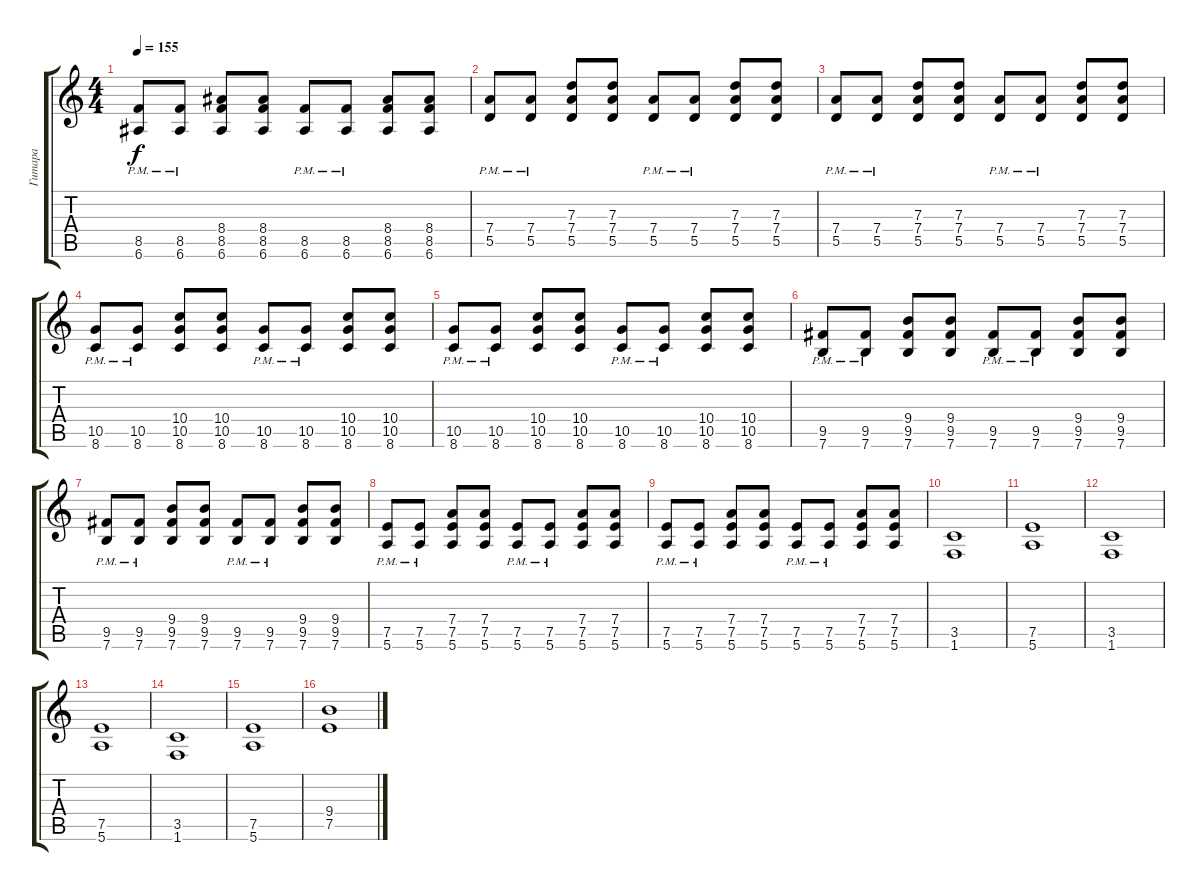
\track ("Гитара" "Гитара") {instrument distortionguitar}
\staff {score tabs}
\tuning (E4 B3 G3 D3 A2 E2) {hide}
\ts (4 4)
\tempo 155
\clef g2
\ks c
(8.5{pm} 6.6{pm}).8{dy f} (8.5{pm} 6.6{pm}).8 (8.4 8.5 6.6).8 (8.4 8.5 6.6).8 (8.5{pm} 6.6{pm}).8 (8.5{pm} 6.6{pm}).8 (8.4 8.5 6.6).8 (8.4 8.5 6.6).8 |
(7.4{pm} 5.5{pm}).8 (7.4{pm} 5.5{pm}).8 (7.3 7.4 5.5).8 (7.3 7.4 5.5).8 (7.4{pm} 5.5{pm}).8 (7.4{pm} 5.5{pm}).8 (7.3 7.4 5.5).8 (7.3 7.4 5.5).8 |
(7.4{pm} 5.5{pm}).8 (7.4{pm} 5.5{pm}).8 (7.3 7.4 5.5).8 (7.3 7.4 5.5).8 (7.4{pm} 5.5{pm}).8 (7.4{pm} 5.5{pm}).8 (7.3 7.4 5.5).8 (7.3 7.4 5.5).8 |
(10.5{pm} 8.6{pm}).8 (10.5{pm} 8.6{pm}).8 (10.4 10.5 8.6).8 (10.4 10.5 8.6).8 (10.5{pm} 8.6{pm}).8 (10.5{pm} 8.6{pm}).8 (10.4 10.5 8.6).8 (10.4 10.5 8.6).8 |
(10.5{pm} 8.6{pm}).8 (10.5{pm} 8.6{pm}).8 (10.4 10.5 8.6).8 (10.4 10.5 8.6).8 (10.5{pm} 8.6{pm}).8 (10.5{pm} 8.6{pm}).8 (10.4 10.5 8.6).8 (10.4 10.5 8.6).8 |
(9.5{pm} 7.6{pm}).8 (9.5{pm} 7.6{pm}).8 (9.4 9.5 7.6).8 (9.4 9.5 7.6).8 (9.5{pm} 7.6{pm}).8 (9.5{pm} 7.6{pm}).8 (9.4 9.5 7.6).8 (9.4 9.5 7.6).8 |
(9.5{pm} 7.6{pm}).8 (9.5{pm} 7.6{pm}).8 (9.4 9.5 7.6).8 (9.4 9.5 7.6).8 (9.5{pm} 7.6{pm}).8 (9.5{pm} 7.6{pm}).8 (9.4 9.5 7.6).8 (9.4 9.5 7.6).8 |
(7.5{pm} 5.6{pm}).8 (7.5{pm} 5.6{pm}).8 (7.4 7.5 5.6).8 (7.4 7.5 5.6).8 (7.5{pm} 5.6{pm}).8 (7.5{pm} 5.6{pm}).8 (7.4 7.5 5.6).8 (7.4 7.5 5.6).8 |
(7.5{pm} 5.6{pm}).8 (7.5{pm} 5.6{pm}).8 (7.4 7.5 5.6).8 (7.4 7.5 5.6).8 (7.5{pm} 5.6{pm}).8 (7.5{pm} 5.6{pm}).8 (7.4 7.5 5.6).8 (7.4 7.5 5.6).8 |
(3.5 1.6).1 |
(7.5 5.6).1 |
(3.5 1.6).1 |
(7.5 5.6).1 |
(3.5 1.6).1 |
(7.5 5.6).1 |
(9.4 7.5).1
